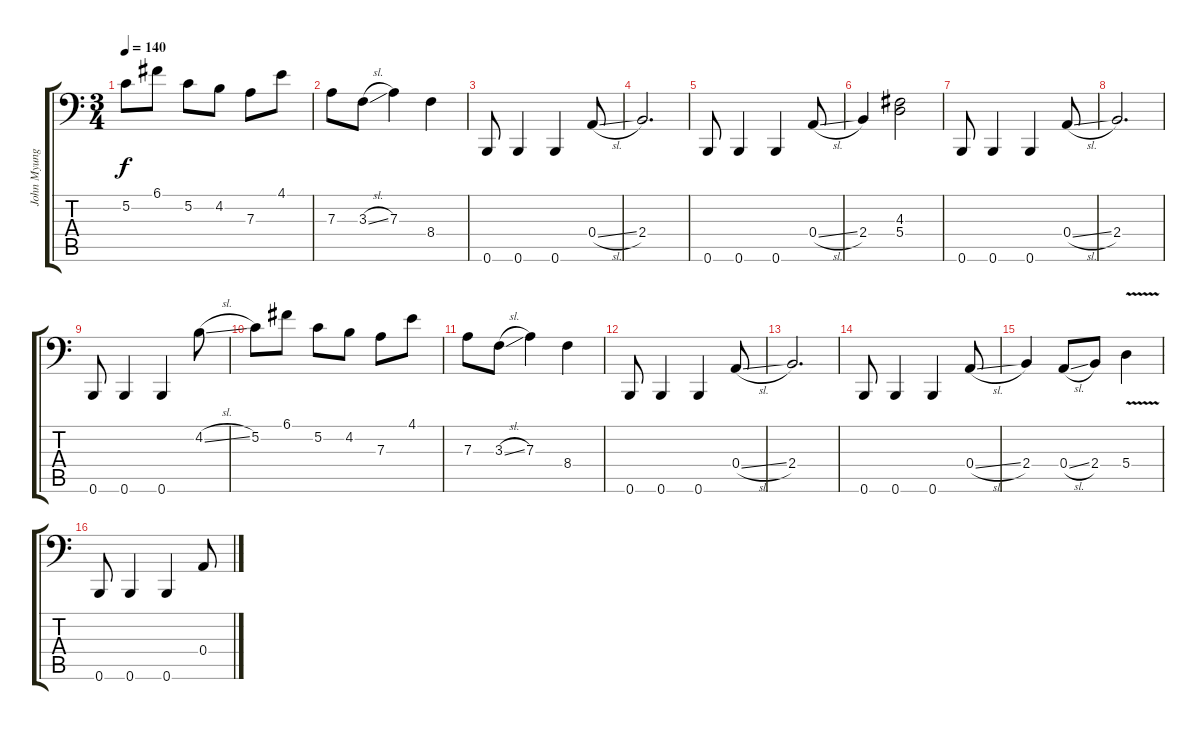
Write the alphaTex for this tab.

\track ("John Myung" "John Myung") {instrument electricbassfinger}
\staff {score tabs}
\tuning (C3 G2 D2 A1 E1 B0) {hide}
\ts (3 4)
\tempo 140
\clef f4
\ks c
5.2.8{dy f} 6.1.8 5.2.8 4.2.8 7.3.8 4.1.8 |
7.3.8 3.3{sl}.8 7.3.4 8.4.4 |
0.6.8 0.6.4 0.6.4 0.4{sl}.8 |
2.4.2{d} |
0.6.8 0.6.4 0.6.4 0.4{sl}.8 |
2.4.4 (4.3 5.4).2 |
0.6.8 0.6.4 0.6.4 0.4{sl}.8 |
2.4.2{d} |
0.6.8 0.6.4 0.6.4 4.2{sl}.8 |
5.2.8 6.1.8 5.2.8 4.2.8 7.3.8 4.1.8 |
7.3.8 3.3{sl}.8 7.3.4 8.4.4 |
0.6.8 0.6.4 0.6.4 0.4{sl}.8 |
2.4.2{d} |
0.6.8 0.6.4 0.6.4 0.4{sl}.8 |
2.4.4 0.4{sl}.8 2.4.8 5.4{v}.4 |
0.6.8 0.6.4 0.6.4 0.4{sl}.8
